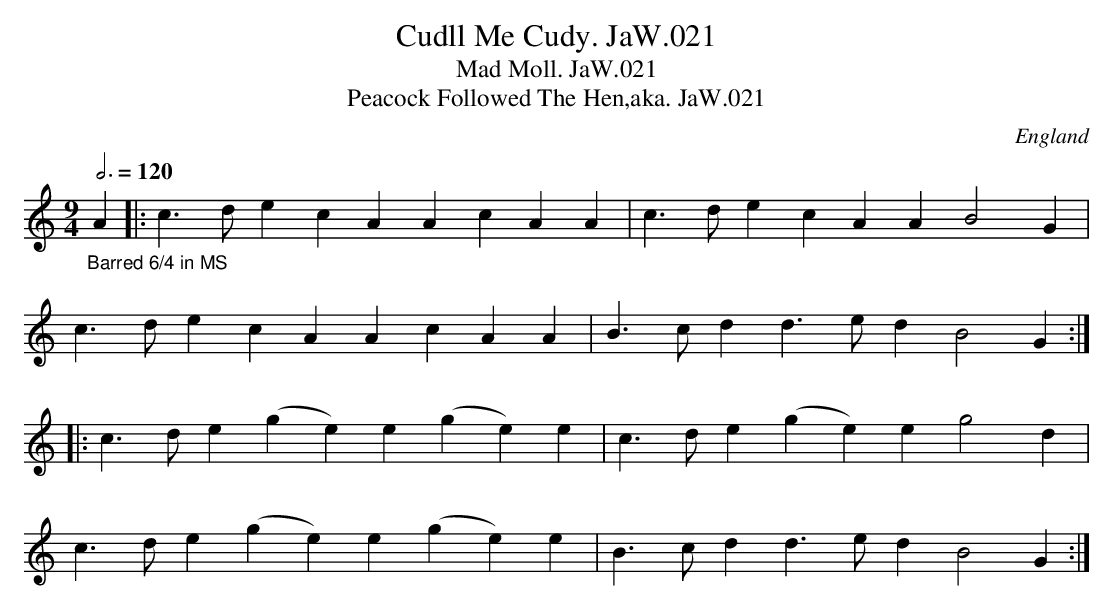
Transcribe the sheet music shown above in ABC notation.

X:1
T:Cudll Me Cudy. JaW.021
T:Mad Moll. JaW.021
T:Peacock Followed The Hen,aka. JaW.021
M:9/4
L:1/4
Q:3/4=120
O:England
notC:.."or Mad Moll"
K:C major
"_Barred 6/4 in MS"A|:c>decAAcAA|c>decAAB2G|!
c>decAAcAA|B>cdd>edB2G:|!
|:c>de(ge)e(ge)e|c>de(ge)eg2d|!
c>de(ge)e(ge)e|B>cdd>edB2G:|
